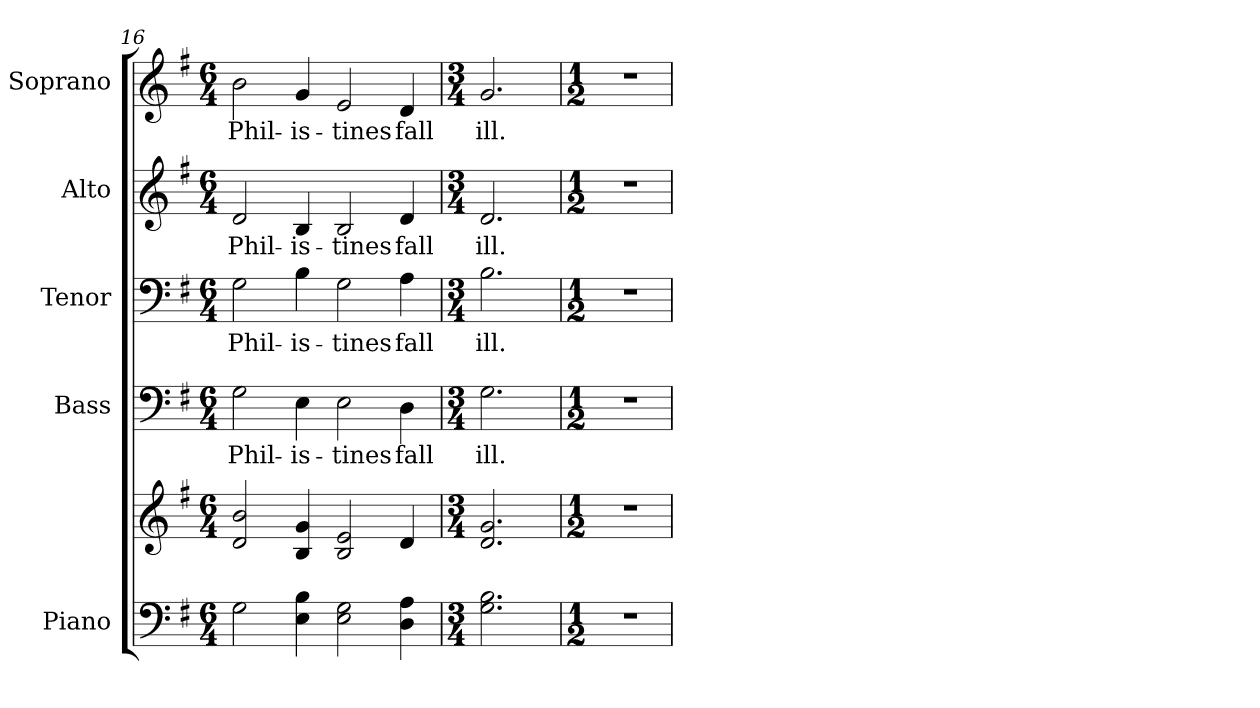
**kern	**kern	**kern	**text	**kern	**text	**kern	**text	**kern	**text
*part5	*part5	*part4	*part4	*part3	*part3	*part2	*part2	*part1	*part1
*staff6	*staff5	*staff4	*staff4	*staff3	*staff3	*staff2	*staff2	*staff1	*staff1
*I"Piano	*	*I"Bass	*	*I"Tenor	*	*I"Alto	*	*I"Soprano	*
*I'Pno.	*	*I'B.	*	*I'T.	*	*I'A.	*	*I'S.	*
!!LO:PB:g=z
*clefF4	*clefG2	*clefF4	*	*clefF4	*	*clefG2	*	*clefG2	*
*k[f#]	*k[f#]	*k[f#]	*	*k[f#]	*	*k[f#]	*	*k[f#]	*
*G:	*G:	*G:	*	*G:	*	*G:	*	*G:	*
*M6/4	*M6/4	*M6/4	*	*M6/4	*	*M6/4	*	*M6/4	*
=16	=16	=16	=16	=16	=16	=16	=16	=16	=16
!	!	!	!LO:LY:b:color=#000000	!	!	!	!	!	!
!	!	!	!	!	!LO:LY:b:color=#000000	!	!	!	!
!	!	!	!	!	!	!	!LO:LY:b:color=#000000	!	!
!	!	!	!	!	!	!	!	!	!LO:LY:b:color=#000000
2Gi\	2di/ 2bi	2Gi\	Phil-	2Gi\	Phil-	2di/	Phil-	2bi\	Phil-
!	!	!	!LO:LY:b:color=#000000	!	!	!	!	!	!
!	!	!	!	!	!LO:LY:b:color=#000000	!	!	!	!
!	!	!	!	!	!	!	!LO:LY:b:color=#000000	!	!
!	!	!	!	!	!	!	!	!	!LO:LY:b:color=#000000
4Ei\ 4Bi	4Bi/ 4gi	4Ei\	-is-	4Bi\	-is-	4Bi/	-is-	4gi/	-is-
!	!	!	!LO:LY:b:color=#000000	!	!	!	!	!	!
!	!	!	!	!	!LO:LY:b:color=#000000	!	!	!	!
!	!	!	!	!	!	!	!LO:LY:b:color=#000000	!	!
!	!	!	!	!	!	!	!	!	!LO:LY:b:color=#000000
2Ei\ 2Gi	2Bi/ 2ei	2Ei\	-tines	2Gi\	-tines	2Bi/	-tines	2ei/	-tines
!	!	!	!LO:LY:b:color=#000000	!	!	!	!	!	!
!	!	!	!	!	!LO:LY:b:color=#000000	!	!	!	!
!	!	!	!	!	!	!	!LO:LY:b:color=#000000	!	!
!	!	!	!	!	!	!	!	!	!LO:LY:b:color=#000000
4Di\ 4Ai	4di/	4Di\	fall	4Ai\	fall	4di/	fall	4di/	fall
=17	=17	=17	=17	=17	=17	=17	=17	=17	=17
*M3/4	*M3/4	*M3/4	*	*M3/4	*	*M3/4	*	*M3/4	*
!	!	!	!LO:LY:b:color=#000000	!	!	!	!	!	!
!	!	!	!	!	!LO:LY:b:color=#000000	!	!	!	!
!	!	!	!	!	!	!	!LO:LY:b:color=#000000	!	!
!	!	!	!	!	!	!	!	!	!LO:LY:b:color=#000000
2.Gi\ 2.Bi	2.di/ 2.gi	2.Gi\	ill.	2.Bi\	ill.	2.di/	ill.	2.gi/	ill.
=18	=18	=18	=18	=18	=18	=18	=18	=18	=18
*M1/2	*M1/2	*M1/2	*	*M1/2	*	*M1/2	*	*M1/2	*
!LO:N:vis=1	!LO:N:vis=1	!LO:N:vis=1	!	!LO:N:vis=1	!	!LO:N:vis=1	!	!LO:N:vis=1	!
2r	2r	2r	.	2r	.	2r	.	2r	.
=	=	=	=	=	=	=	=	=	=
*-	*-	*-	*-	*-	*-	*-	*-	*-	*-
